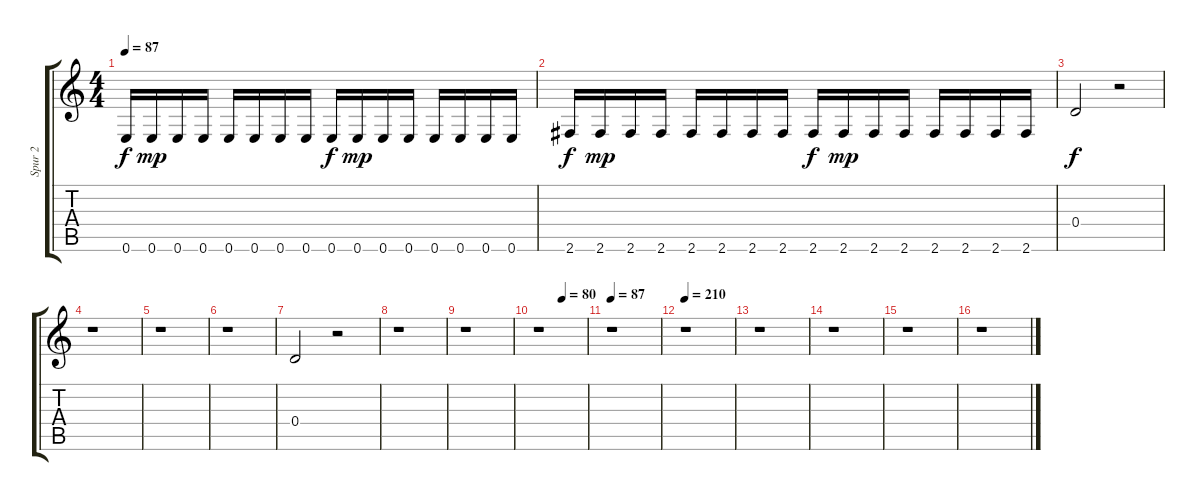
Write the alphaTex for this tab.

\track ("Spur 2" "Spur 2") {instrument electricguitarclean}
\staff {score tabs}
\tuning (E4 B3 G3 D3 A2 E2) {hide}
\ts (4 4)
\tempo 87
\clef g2
\ks c
0.6.16{dy f} 0.6.16{dy mp} 0.6.16 0.6.16 0.6.16 0.6.16 0.6.16 0.6.16 0.6.16{dy f} 0.6.16{dy mp} 0.6.16 0.6.16 0.6.16 0.6.16 0.6.16 0.6.16 |
2.6.16{dy f} 2.6.16{dy mp} 2.6.16 2.6.16 2.6.16 2.6.16 2.6.16 2.6.16 2.6.16{dy f} 2.6.16{dy mp} 2.6.16 2.6.16 2.6.16 2.6.16 2.6.16 2.6.16 |
0.4.2{dy f} r.2 |
r.1 |
r.1 |
r.1 |
0.4.2 r.2 |
r.1 |
r.1 |
\tempo (80 0.5)
r.1 |
\tempo 87
r.1 |
\tempo 210
r.1 |
r.1 |
r.1 |
r.1 |
r.1
